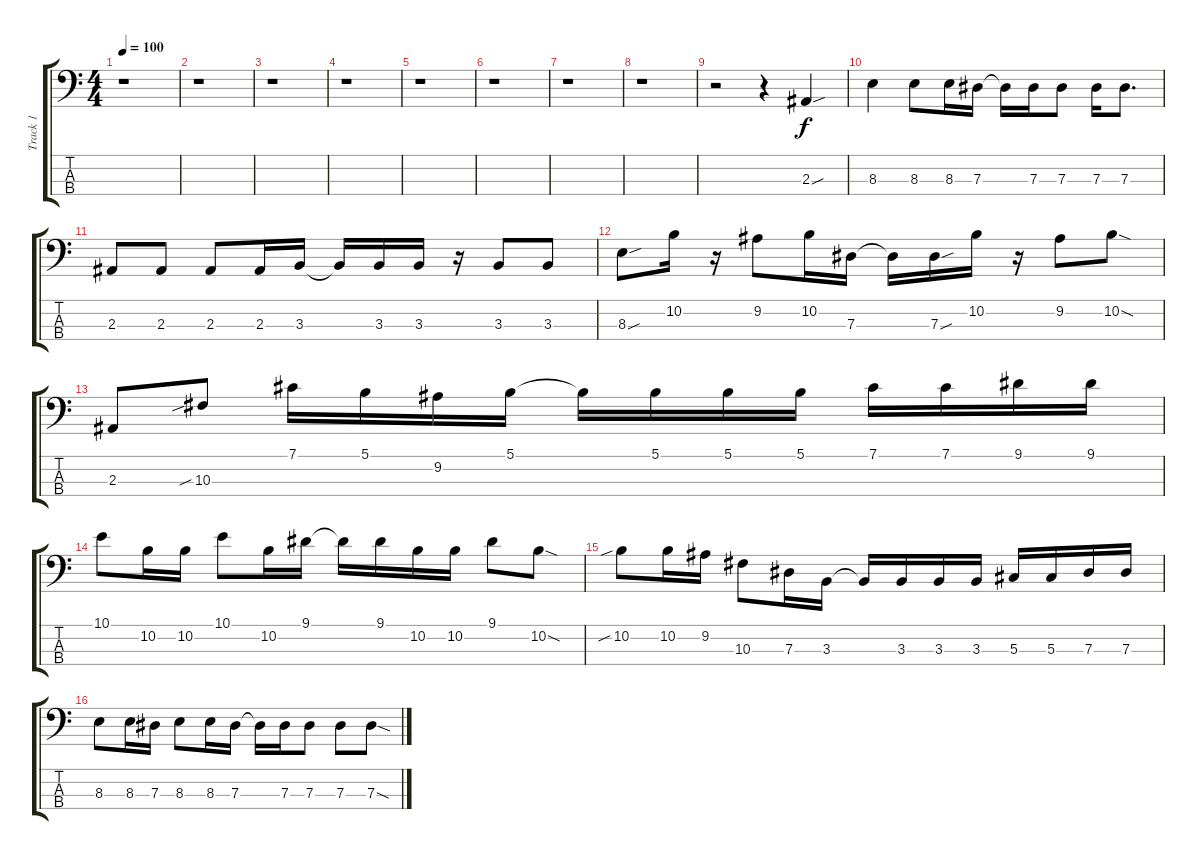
\track ("Track 1" "Track 1") {instrument electricbassfinger}
\staff {score tabs}
\tuning (Gb2 Db2 Ab1 Eb1) {hide}
\ts (4 4)
\tempo 100
\clef f4
\ks c
r.1{dy f} |
r.1 |
r.1 |
r.1 |
r.1 |
r.1 |
r.1 |
r.1 |
r.2 r.4 2.3{sou}.4 |
8.3.4 8.3.8 8.3.16 7.3.16 7.3{t}.16 7.3.16 7.3.8 7.3.16 7.3.8{d} |
2.3.8 2.3.8 2.3.8 2.3.16 3.3.16 3.3{t}.16 3.3.16 3.3.16 r.16 3.3.8 3.3.8 |
8.3{sou}.8 10.2.16 r.16 9.2.8 10.2.16 7.3.16 7.3{t}.16 7.3{sou}.16 10.2.16 r.16 9.2.8 10.2{sod}.8 |
2.3.8 10.3{sib}.8 7.1.16 5.1.16 9.2.16 5.1.16 5.1{t}.16 5.1.16 5.1.16 5.1.16 7.1.16 7.1.16 9.1.16 9.1.16 |
10.1.8 10.2.16 10.2.16 10.1.8 10.2.16 9.1.16 9.1{t}.16 9.1.16 10.2.16 10.2.16 9.1.8 10.2{sod}.8 |
10.2{sib}.8 10.2.16 9.2.16 10.3.8 7.3.16 3.3.16 3.3{t}.16 3.3.16 3.3.16 3.3.16 5.3.16 5.3.16 7.3.16 7.3.16 |
8.3.8 8.3.16 7.3.16 8.3.8 8.3.16 7.3.16 7.3{t}.16 7.3.16 7.3.8 7.3.8 7.3{sod}.8
